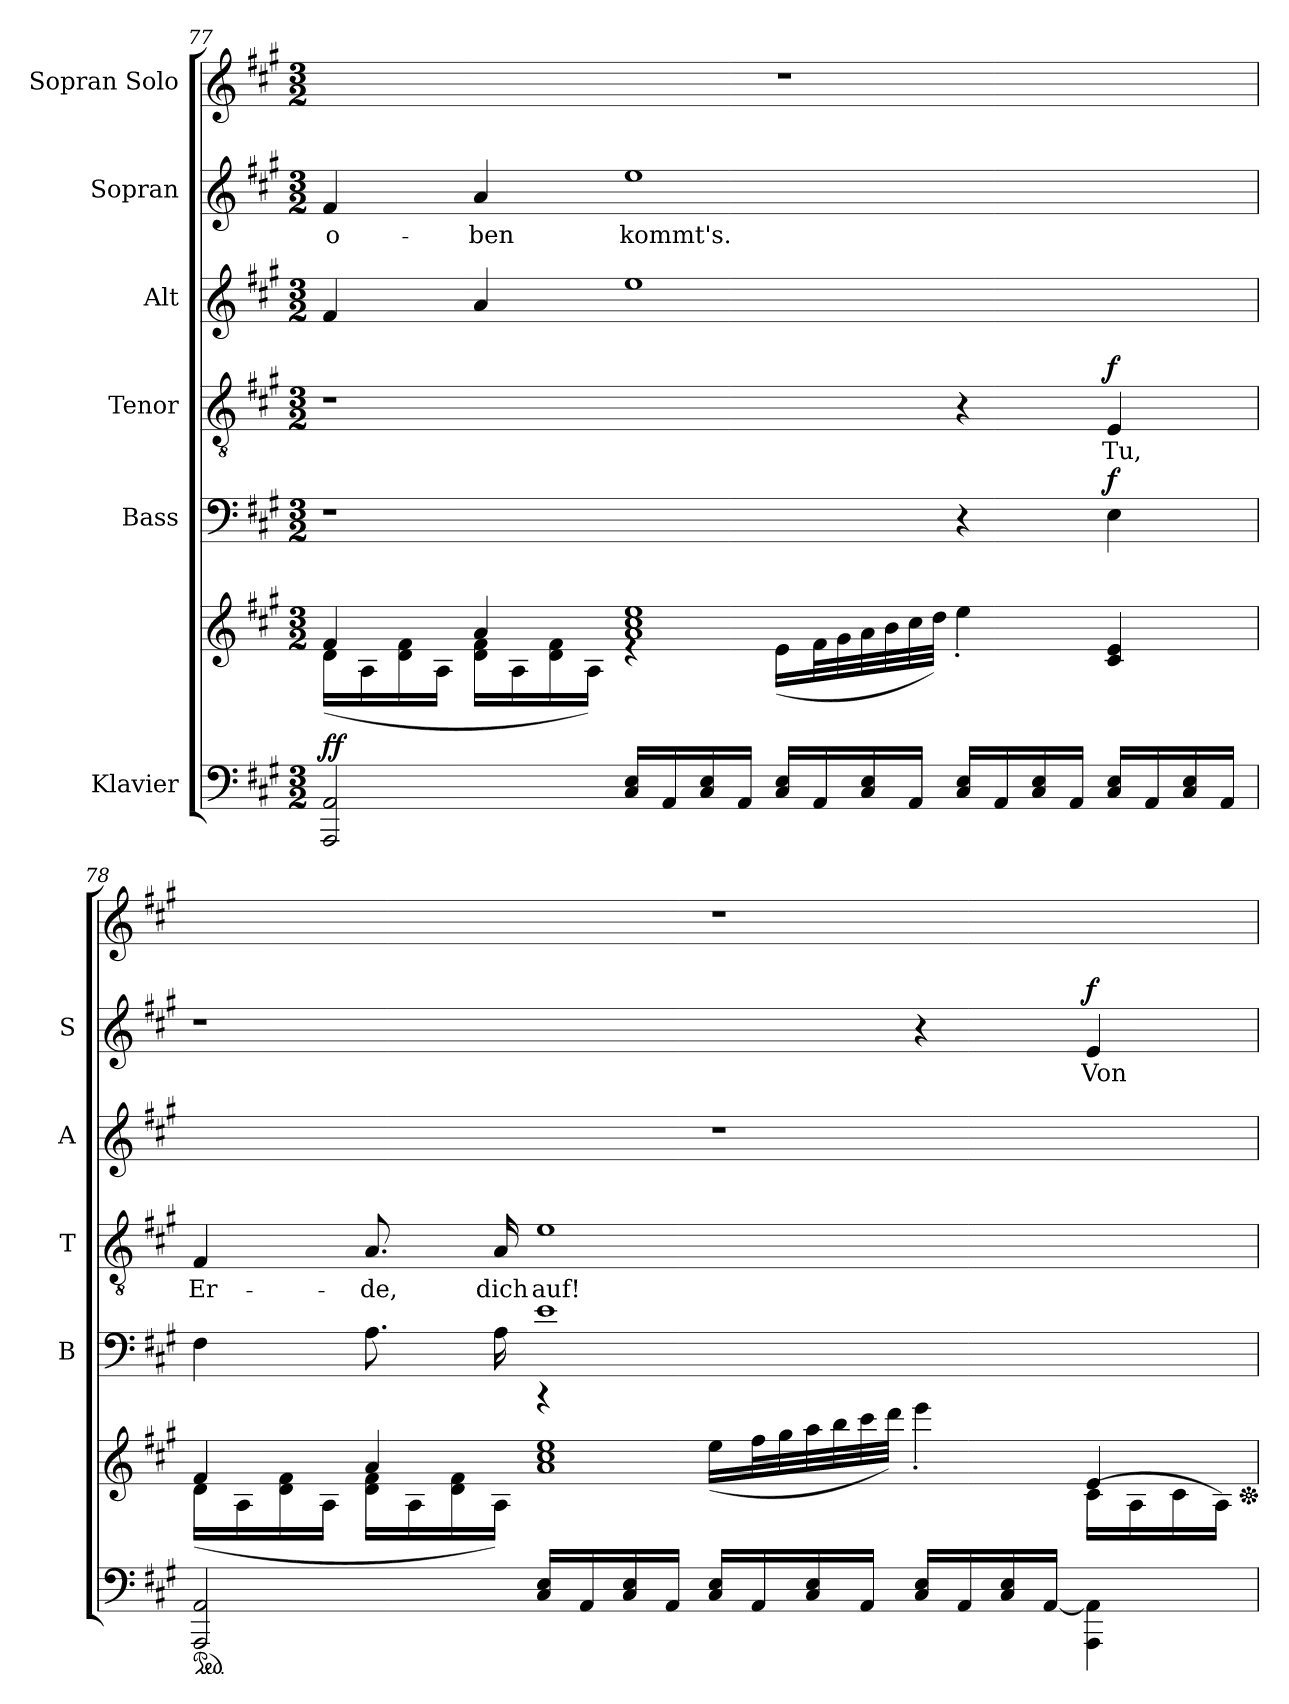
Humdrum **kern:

**kern	**kern	**dynam	**kern	**dynam	**kern	**text	**dynam	**kern	**kern	**text	**dynam	**kern
*part6	*part6	*part6	*part5	*part5	*part4	*part4	*part4	*part3	*part2	*part2	*part2	*part1
*staff7	*staff6	*staff6/7	*staff5	*staff5	*staff4	*staff4	*staff4	*staff3	*staff2	*staff2	*staff2	*staff1
*I"Klavier	*	*	*I"Bass	*	*I"Tenor	*	*	*I"Alt	*I"Sopran	*	*	*I"Sopran Solo
*	*	*	*I'B	*	*I'T	*	*	*I'A	*I'S	*	*	*
!!LO:LB:g=z
*clefF4	*clefG2	*	*clefF4	*	*clefGv2	*	*	*clefG2	*clefG2	*	*	*clefG2
*k[f#c#g#]	*k[f#c#g#]	*	*k[f#c#g#]	*	*k[f#c#g#]	*	*	*k[f#c#g#]	*k[f#c#g#]	*	*	*k[f#c#g#]
*M3/2	*M3/2	*	*M3/2	*	*M3/2	*	*	*M3/2	*M3/2	*	*	*M3/2
=77	=77	=77	=77	=77	=77	=77	=77	=77	=77	=77	=77	=77
*	*^	*	*	*	*	*	*	*	*	*	*	*
!	!	!	!LO:DY:a=2	!	!	!	!	!	!	!	!LO:LY:b	!	!
2AAA/ 2AA/	4f#/	(16d\LL	ff	1r	.	1r	.	.	4f#/	4f#/	o-	.	1.r
.	.	16A\	.	.	.	.	.	.	.	.	.	.	.
.	.	16d\ 16f#\	.	.	.	.	.	.	.	.	.	.	.
.	.	16A\JJ	.	.	.	.	.	.	.	.	.	.	.
!	!	!	!	!	!	!	!	!	!	!	!LO:LY:b	!	!
.	4a/	16d\ 16f#\LL	.	.	.	.	.	.	4a/	4a/	-ben	.	.
.	.	16A\	.	.	.	.	.	.	.	.	.	.	.
.	.	16d\ 16f#\	.	.	.	.	.	.	.	.	.	.	.
.	.	16A\JJ)	.	.	.	.	.	.	.	.	.	.	.
!	!	!	!	!	!	!	!	!	!	!	!LO:LY:b	!	!
16C#/ 16E/LL	1a 1cc# 1ee	4re	.	.	.	.	.	.	1ee	1ee	kommt's.	.	.
16AA/	.	.	.	.	.	.	.	.	.	.	.	.	.
16C#/ 16E/	.	.	.	.	.	.	.	.	.	.	.	.	.
16AA/JJ	.	.	.	.	.	.	.	.	.	.	.	.	.
16C#/ 16E/LL	.	(>16e\LL	.	.	.	.	.	.	.	.	.	.	.
16AA/	.	32f#\L	.	.	.	.	.	.	.	.	.	.	.
.	.	32g#\	.	.	.	.	.	.	.	.	.	.	.
16C#/ 16E/	.	32a\	.	.	.	.	.	.	.	.	.	.	.
.	.	32b\	.	.	.	.	.	.	.	.	.	.	.
16AA/JJ	.	32cc#\	.	.	.	.	.	.	.	.	.	.	.
.	.	32dd\JJJ)	.	.	.	.	.	.	.	.	.	.	.
16C#/ 16E/LL	.	4ee'\	.	4r	.	4r	.	.	.	.	.	.	.
16AA/	.	.	.	.	.	.	.	.	.	.	.	.	.
16C#/ 16E/	.	.	.	.	.	.	.	.	.	.	.	.	.
16AA/JJ	.	.	.	.	.	.	.	.	.	.	.	.	.
!	!	!	!	!	!LO:DY:a	!	!LO:LY:b	!LO:DY:a	!	!	!	!	!
16C#/ 16E/LL	.	4c#/ 4e/	.	4E\	f	4E/	Tu,	f	.	.	.	.	.
16AA/	.	.	.	.	.	.	.	.	.	.	.	.	.
16C#/ 16E/	.	.	.	.	.	.	.	.	.	.	.	.	.
16AA/JJ	.	.	.	.	.	.	.	.	.	.	.	.	.
*	*v	*v	*	*	*	*	*	*	*	*	*	*	*
=78	=78	=78	=78	=78	=78	=78	=78	=78	=78	=78	=78	=78
*ped	*	*	*	*	*	*	*	*	*	*	*	*
*^	*^	*	*	*	*	*	*	*	*	*	*	*
*	*	*	*^	*	*	*	*	*	*	*	*	*	*	*
!	!	!	!	!	!	!	!	!	!LO:LY:b	!	!	!	!	!	!
2AAA/ 2AA/	4ryy	4f#/	(16d\LL	4ryy	.	4F#\	.	4F#/	Er-	.	1.r	1r	.	.	1.r
.	.	.	16A\	.	.	.	.	.	.	.	.	.	.	.	.
.	.	.	16d\ 16f#\	.	.	.	.	.	.	.	.	.	.	.	.
.	.	.	16A\JJ	.	.	.	.	.	.	.	.	.	.	.	.
*v	*v	*	*	*	*	*	*	*	*	*	*	*	*	*	*
*	*	*v	*v	*	*	*	*	*	*	*	*	*	*	*
!	!	!	!	!	!	!	!LO:LY:b	!	!	!	!	!	!
.	4a/	16d\ 16f#\LL	.	8.A\	.	8.A/	-de,	.	.	.	.	.	.
.	.	16A\	.	.	.	.	.	.	.	.	.	.	.
.	.	16d\ 16f#\	.	.	.	.	.	.	.	.	.	.	.
!	!	!	!	!	!	!	!LO:LY:b	!	!	!	!	!	!
.	.	16A\JJ)	.	16A\	.	16A/	dich	.	.	.	.	.	.
!	!	!	!	!	!	!	!LO:LY:b	!	!	!	!	!	!
16C#/ 16E/LL	1a 1cc# 1ee	4rggg	.	1e	.	1e	auf!	.	.	.	.	.	.
16AA/	.	.	.	.	.	.	.	.	.	.	.	.	.
16C#/ 16E/	.	.	.	.	.	.	.	.	.	.	.	.	.
16AA/JJ	.	.	.	.	.	.	.	.	.	.	.	.	.
16C#/ 16E/LL	.	(>16ee\LL	.	.	.	.	.	.	.	.	.	.	.
16AA/	.	32ff#\L	.	.	.	.	.	.	.	.	.	.	.
.	.	32gg#\	.	.	.	.	.	.	.	.	.	.	.
16C#/ 16E/	.	32aa\	.	.	.	.	.	.	.	.	.	.	.
.	.	32bb\	.	.	.	.	.	.	.	.	.	.	.
16AA/JJ	.	32ccc#\	.	.	.	.	.	.	.	.	.	.	.
.	.	32ddd\JJJ)	.	.	.	.	.	.	.	.	.	.	.
16C#/ 16E/LL	.	4eee'\	.	.	.	.	.	.	.	4r	.	.	.
16AA/	.	.	.	.	.	.	.	.	.	.	.	.	.
16C#/ 16E/	.	.	.	.	.	.	.	.	.	.	.	.	.
[16AA/JJ	.	.	.	.	.	.	.	.	.	.	.	.	.
*^	*	*^	*	*	*	*	*	*	*	*	*	*	*
!	!	!	!	!	!	!	!	!	!	!	!	!	!LO:LY:b	!LO:DY:a	!
4ryy	4AAA\ 4AA\]	.	4e/	(16c#\LL	.	.	.	.	.	.	.	4e/	Von	f	.
.	.	.	.	16A\	.	.	.	.	.	.	.	.	.	.	.
.	.	.	.	16c#\	.	.	.	.	.	.	.	.	.	.	.
.	.	.	.	16A\JJ)	.	.	.	.	.	.	.	.	.	.	.
*v	*v	*	*	*	*	*	*	*	*	*	*	*	*	*	*
*	*Xped	*	*	*	*	*	*	*	*	*	*	*	*	*
*	*v	*v	*v	*	*	*	*	*	*	*	*	*	*	*
=	=	=	=	=	=	=	=	=	=	=	=	=
*-	*-	*-	*-	*-	*-	*-	*-	*-	*-	*-	*-	*-
